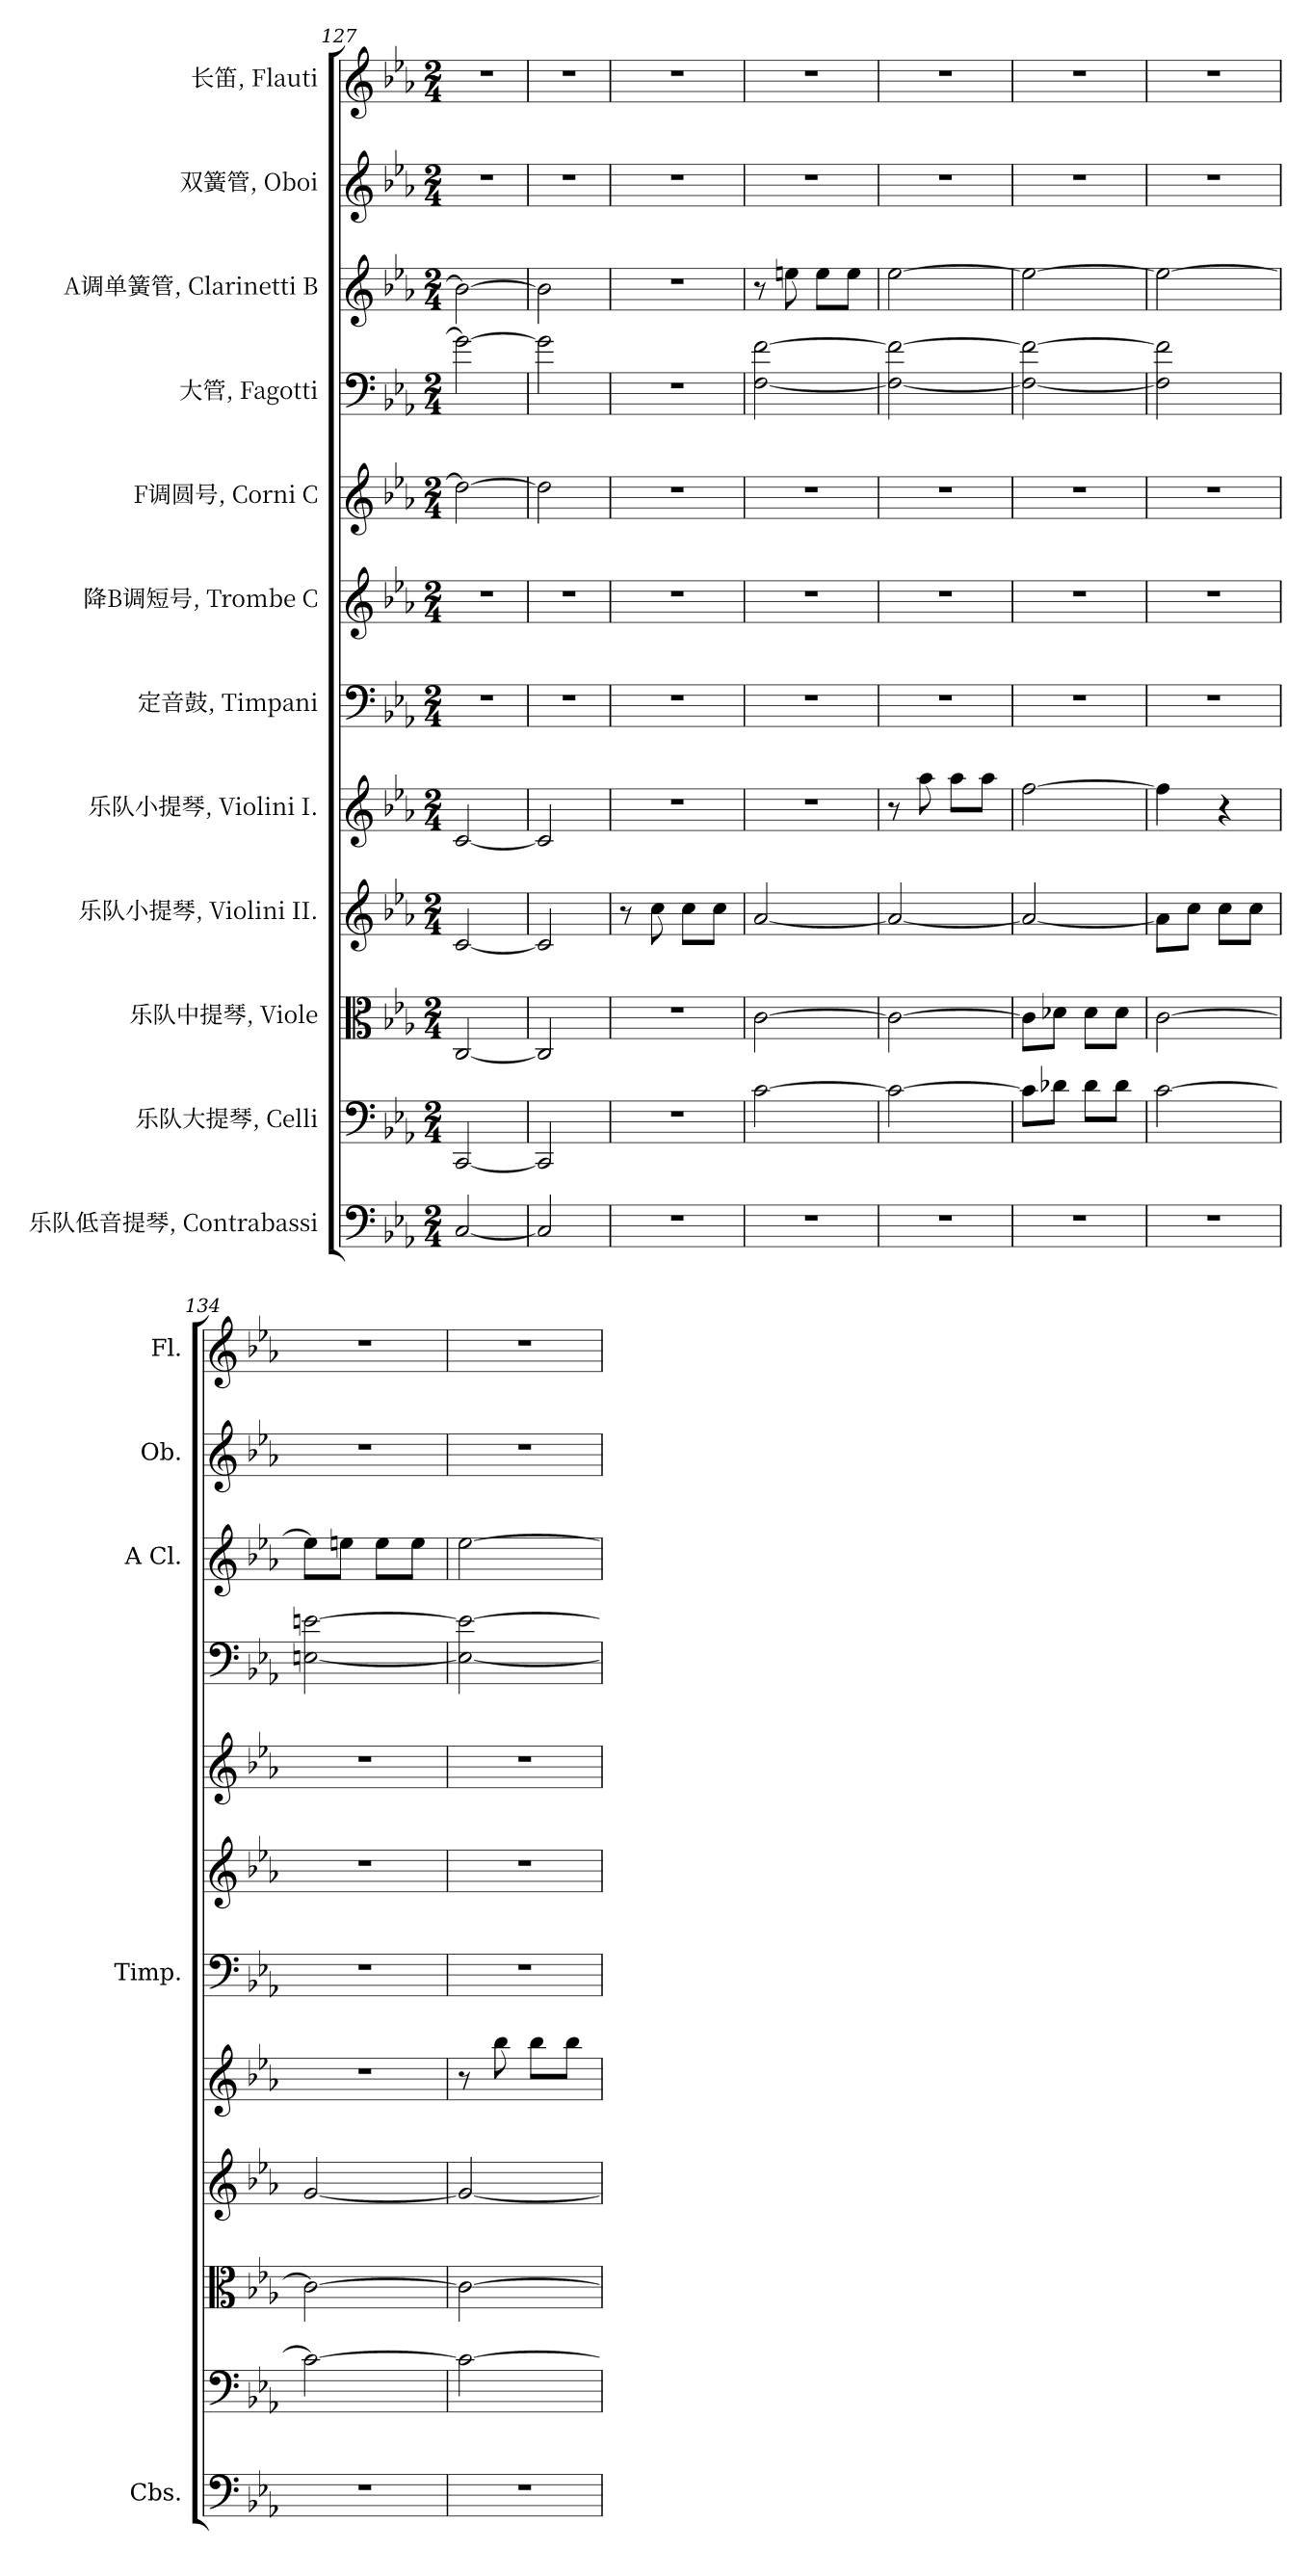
**kern	**kern	**kern	**kern	**kern	**kern	**kern	**kern	**kern	**kern	**kern	**kern
*part12	*part11	*part10	*part9	*part8	*part7	*part6	*part5	*part4	*part3	*part2	*part1
*staff12	*staff11	*staff10	*staff9	*staff8	*staff7	*staff6	*staff5	*staff4	*staff3	*staff2	*staff1
*I"乐队低音提琴, Contrabassi	*I"乐队大提琴, Celli	*I"乐队中提琴, Viole	*I"乐队小提琴, Violini II.	*I"乐队小提琴, Violini I.	*I"定音鼓, Timpani	*I"降B调短号, Trombe C	*I"F调圆号, Corni C	*I"大管, Fagotti	*I"A调单簧管, Clarinetti B	*I"双簧管, Oboi	*I"长笛, Flauti
*I'Cbs.	*	*	*	*	*I'Timp.	*	*	*	*I'A Cl.	*I'Ob.	*I'Fl.
*clefF4	*clefF4	*clefC3	*clefG2	*clefG2	*clefF4	*clefG2	*clefG2	*clefF4	*clefG2	*clefG2	*clefG2
*ITrd7c12	*	*	*	*	*	*ITrd1c2	*ITrd4c7	*	*ITrd2c3	*	*
*k[b-e-a-]	*k[b-e-a-]	*k[b-e-a-]	*k[b-e-a-]	*k[b-e-a-]	*k[b-e-a-]	*k[b-e-a-d-g-]	*k[b-e-a-d-]	*k[b-e-a-]	*k[]	*k[b-e-a-]	*k[b-e-a-]
*M2/4	*M2/4	*M2/4	*M2/4	*M2/4	*M2/4	*M2/4	*M2/4	*M2/4	*M2/4	*M2/4	*M2/4
=127	=127	=127	=127	=127	=127	=127	=127	=127	=127	=127	=127
[2CC/	[2CC/	[2C/	[2c/	[2c/	2r	2r	2g\_	2g\_	2g\_	2r	2r
=128	=128	=128	=128	=128	=128	=128	=128	=128	=128	=128	=128
2CC/]	2CC/]	2C/]	2c/]	2c/]	2r	2r	2g\]	2g\]	2g\]	2r	2r
!!LO:PB:g=z
=129	=129	=129	=129	=129	=129	=129	=129	=129	=129	=129	=129
2r	2r	2r	8r	2r	2r	2r	2r	2r	2r	2r	2r
.	.	.	8cc\	.	.	.	.	.	.	.	.
.	.	.	8cc\L	.	.	.	.	.	.	.	.
.	.	.	8cc\J	.	.	.	.	.	.	.	.
=130	=130	=130	=130	=130	=130	=130	=130	=130	=130	=130	=130
2r	[2c\	[2c\	[2a-/	2r	2r	2r	2r	[2F\ [2f\	8r	2r	2r
.	.	.	.	.	.	.	.	.	8cc#X\	.	.
.	.	.	.	.	.	.	.	.	8cc#\L	.	.
.	.	.	.	.	.	.	.	.	8cc#\J	.	.
=131	=131	=131	=131	=131	=131	=131	=131	=131	=131	=131	=131
2r	2c\_	2c\_	2a-/_	8r	2r	2r	2r	2F\_ 2f\_	[2cc\	2r	2r
.	.	.	.	8aa-\	.	.	.	.	.	.	.
.	.	.	.	8aa-\L	.	.	.	.	.	.	.
.	.	.	.	8aa-\J	.	.	.	.	.	.	.
=132	=132	=132	=132	=132	=132	=132	=132	=132	=132	=132	=132
2r	8c\L]	8c\L]	2a-/_	[2ff\	2r	2r	2r	2F\_ 2f\_	2cc\_	2r	2r
.	8d-X\J	8d-X\J	.	.	.	.	.	.	.	.	.
.	8d-\L	8d-\L	.	.	.	.	.	.	.	.	.
.	8d-\J	8d-\J	.	.	.	.	.	.	.	.	.
=133	=133	=133	=133	=133	=133	=133	=133	=133	=133	=133	=133
2r	[2c\	[2c\	8a-\L]	4ff\]	2r	2r	2r	2F\] 2f\]	2cc\_	2r	2r
.	.	.	8cc\J	.	.	.	.	.	.	.	.
.	.	.	8cc\L	4r	.	.	.	.	.	.	.
.	.	.	8cc\J	.	.	.	.	.	.	.	.
=134	=134	=134	=134	=134	=134	=134	=134	=134	=134	=134	=134
2r	2c\_	2c\_	[2g/	2r	2r	2r	2r	[2En\ [2en\	8cc\L]	2r	2r
.	.	.	.	.	.	.	.	.	8cc#X\J	.	.
.	.	.	.	.	.	.	.	.	8cc#\L	.	.
.	.	.	.	.	.	.	.	.	8cc#\J	.	.
=135	=135	=135	=135	=135	=135	=135	=135	=135	=135	=135	=135
2r	2c\_	2c\_	2g/_	8r	2r	2r	2r	2E\_ 2e\_	[2cc\	2r	2r
.	.	.	.	8bb-\	.	.	.	.	.	.	.
.	.	.	.	8bb-\L	.	.	.	.	.	.	.
.	.	.	.	8bb-\J	.	.	.	.	.	.	.
=	=	=	=	=	=	=	=	=	=	=	=
*-	*-	*-	*-	*-	*-	*-	*-	*-	*-	*-	*-
